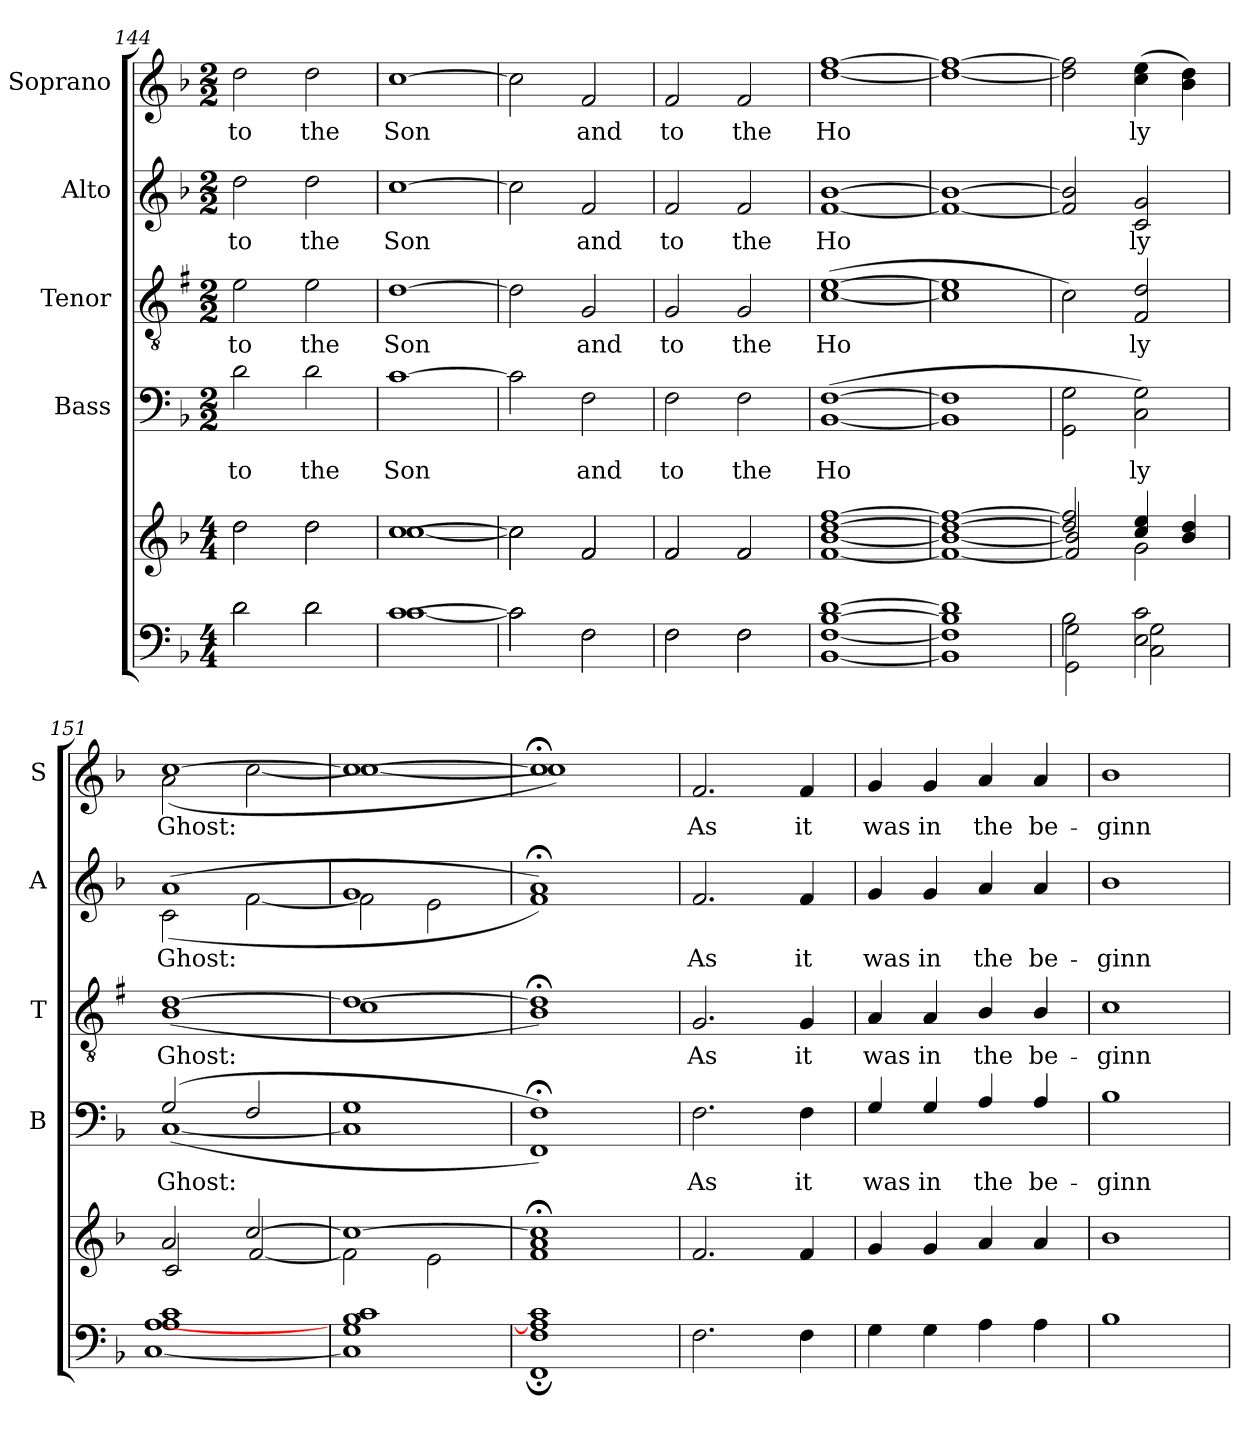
**kern	**kern	**kern	**text	**kern	**text	**kern	**text	**kern	**text
*part6	*part5	*part4	*part4	*part3	*part3	*part2	*part2	*part1	*part1
*staff6	*staff5	*staff4	*staff4	*staff3	*staff3	*staff2	*staff2	*staff1	*staff1
*	*	*I"Bass	*	*I"Tenor	*	*I"Alto	*	*I"Soprano	*
*	*	*I'B	*	*I'T	*	*I'A	*	*I'S	*
*clefF4	*clefG2	*clefF4	*	*clefGv2	*	*clefG2	*	*clefG2	*
*	*	*	*	*ITrd1c2	*	*	*	*	*
*k[b-]	*k[b-]	*k[b-]	*	*k[b-]	*	*k[b-]	*	*k[b-]	*
*F:	*F:	*F:	*	*F:	*	*F:	*	*F:	*
*M4/4	*M4/4	*M2/2	*	*M2/2	*	*M2/2	*	*M2/2	*
=144	=144	=144	=144	=144	=144	=144	=144	=144	=144
*^	*^	*	*	*	*	*	*	*	*
!	!	!	!	!	!LO:LY:b	!	!LO:LY:b	!	!LO:LY:b	!	!LO:LY:b
2d\	2d\	2dd\	2dd\	2d\	to	2d\	to	2dd\	to	2dd\	to
!	!	!	!	!	!LO:LY:b	!	!LO:LY:b	!	!LO:LY:b	!	!LO:LY:b
2d\	2d\	2dd\	2dd\	2d\	the	2d\	the	2dd\	the	2dd\	the
=145	=145	=145	=145	=145	=145	=145	=145	=145	=145	=145	=145
!	!	!	!	!	!LO:LY:b	!	!LO:LY:b	!	!LO:LY:b	!	!LO:LY:b
[1c	[1c	[1cc	[1cc	[1c	Son	[1c	Son	[1cc	Son	[1cc	Son
=146	=146	=146	=146	=146	=146	=146	=146	=146	=146	=146	=146
2c\]	2c\]	2cc\]	2cc\]	2c\]	.	2c\]	.	2cc\]	.	2cc\]	.
!	!	!	!	!	!LO:LY:b	!	!LO:LY:b	!	!LO:LY:b	!	!LO:LY:b
2F\	2F\	2f/	2f/	2F\	and	2F/	and	2f/	and	2f/	and
=147	=147	=147	=147	=147	=147	=147	=147	=147	=147	=147	=147
!	!	!	!	!	!LO:LY:b	!	!LO:LY:b	!	!LO:LY:b	!	!LO:LY:b
2F\	2F\	2f/	2f/	2F\	to	2F/	to	2f/	to	2f/	to
!	!	!	!	!	!LO:LY:b	!	!LO:LY:b	!	!LO:LY:b	!	!LO:LY:b
2F\	2F\	2f/	2f/	2F\	the	2F/	the	2f/	the	2f/	the
=148	=148	=148	=148	=148	=148	=148	=148	=148	=148	=148	=148
!	!	!	!	!	!LO:LY:b	!	!LO:LY:b	!	!LO:LY:b	!	!LO:LY:b
[1B- [1d	[1BB- [1F	[1dd [1ff	[1f [1b-	(>[1BB- [1F	Ho­	(>[1B- [1d	Ho­	[1f [1b-	Ho­	[1dd [1ff	Ho­
=149	=149	=149	=149	=149	=149	=149	=149	=149	=149	=149	=149
1B-] 1d]	1BB-] 1F]	1dd_ 1ff_	1f_ 1b-_	1BB-] 1F]	.	1B-] 1d]	.	1f_ 1b-_	.	1dd_ 1ff_	.
=150	=150	=150	=150	=150	=150	=150	=150	=150	=150	=150	=150
2B-\	2GG\ 2G\	2dd/] 2ff/]	2f/] 2b-/]	2GG\ 2G\	.	2B-\)	.	2f/] 2b-/]	.	2dd\] 2ff\]	.
!	!	!	!	!	!LO:LY:b	!	!LO:LY:b	!	!LO:LY:b	!	!LO:LY:b
2E\ 2c\	2C\ 2G\	4cc/ 4ee/	2g\	2C\ 2G\)	ly	2E/ 2c/	ly	2c/ 2g/	ly	(>4cc\ 4ee\	ly
.	.	4b-/ 4dd/	.	.	.	.	.	.	.	4b-\ 4dd\)	.
!!LO:LB:g=z
=151	=151	=151	=151	=151	=151	=151	=151	=151	=151	=151	=151
*	*	*	*	*^	*	*	*	*	*	*	*
!	!	!	!	!	!	!LO:LY:b	!	!LO:LY:b	!	!	!	!
*	*	*	*	*	*	*	*^	*	*	*	*	*
!	!	!	!	!	!	!	!	!	!LO:LY:b	!	!LO:LY:b	!	!LO:LY:b
*	*	*	*	*	*	*	*	*	*	*^	*	*^	*
1A 1c	[1C [1A	2a/	2c/	(>2G/	(<[1C	Ghost:	[1c	(<1A	Ghost:	(>1a	(<2c\	Ghost:	[1cc	(<2a\	Ghost:
.	.	[2cc/	[2f/	2F/	.	.	.	.	.	.	[2f\	.	.	[2cc\	.
=152	=152	=152	=152	=152	=152	=152	=152	=152	=152	=152	=152	=152	=152	=152	=152
1G 1B- 1c	1C]	1cc_	2f\]	1G	1C]	.	1c_	1B-	.	1g	2f\]	.	1cc_	1cc_	.
.	.	.	2e\	.	.	.	.	.	.	.	2e\	.	.	.	.
=153	=153	=153	=153	=153	=153	=153	=153	=153	=153	=153	=153	=153	=153	=153	=153
1F 1A] 1c	1FF;	1cc;<]	1f 1a	1F;<)	1FF)	.	1c;]	1A)	.	1a;<)	1f)	.	1cc;]	1cc])	.
=154	=154	=154	=154	=154	=154	=154	=154	=154	=154	=154	=154	=154	=154	=154	=154
!	!	!	!	!	!	!LO:LY:b	!	!	!LO:LY:b	!	!	!LO:LY:b	!	!	!LO:LY:b
*v	*v	*	*	*v	*v	*	*v	*v	*	*v	*v	*	*v	*v	*
*	*v	*v	*	*	*	*	*	*	*	*
2.F\	2.f/	2.F\	As	2.F/	As	2.f/	As	2.f/	As
!	!	!	!LO:LY:b	!	!LO:LY:b	!	!LO:LY:b	!	!LO:LY:b
4F\	4f/	4F\	it	4F/	it	4f/	it	4f/	it
=155	=155	=155	=155	=155	=155	=155	=155	=155	=155
!	!	!	!LO:LY:b	!	!LO:LY:b	!	!LO:LY:b	!	!LO:LY:b
4G\	4g/	4G/	was	4G/	was	4g/	was	4g/	was
!	!	!	!LO:LY:b	!	!LO:LY:b	!	!LO:LY:b	!	!LO:LY:b
4G\	4g/	4G/	in	4G/	in	4g/	in	4g/	in
!	!	!	!LO:LY:b	!	!LO:LY:b	!	!LO:LY:b	!	!LO:LY:b
4A\	4a/	4A/	the	4A/	the	4a/	the	4a/	the
!	!	!	!LO:LY:b	!	!LO:LY:b	!	!LO:LY:b	!	!LO:LY:b
4A\	4a/	4A/	be-	4A/	be-	4a/	be-	4a/	be-
=156	=156	=156	=156	=156	=156	=156	=156	=156	=156
!	!	!	!LO:LY:b	!	!LO:LY:b	!	!LO:LY:b	!	!LO:LY:b
1B-	1b-	1B-	-ginn-	1B-	-ginn-	1b-	-ginn-	1b-	-ginn-
=	=	=	=	=	=	=	=	=	=
*-	*-	*-	*-	*-	*-	*-	*-	*-	*-
